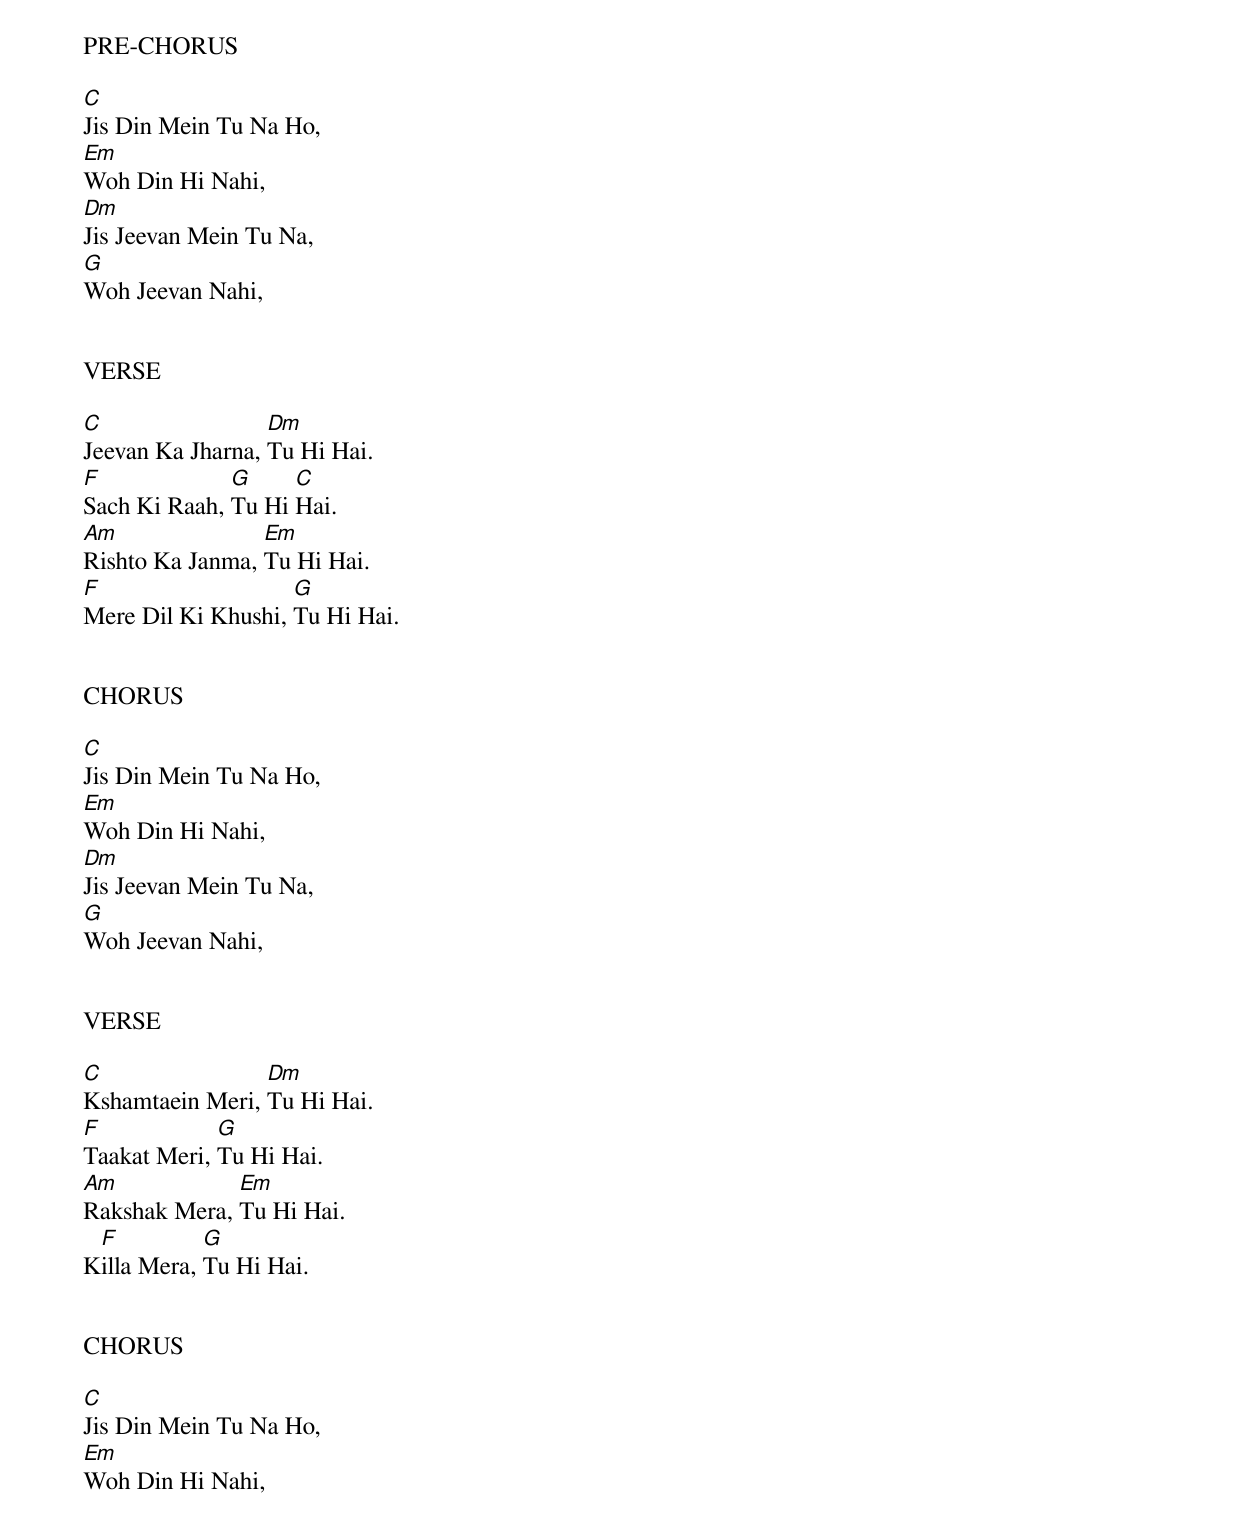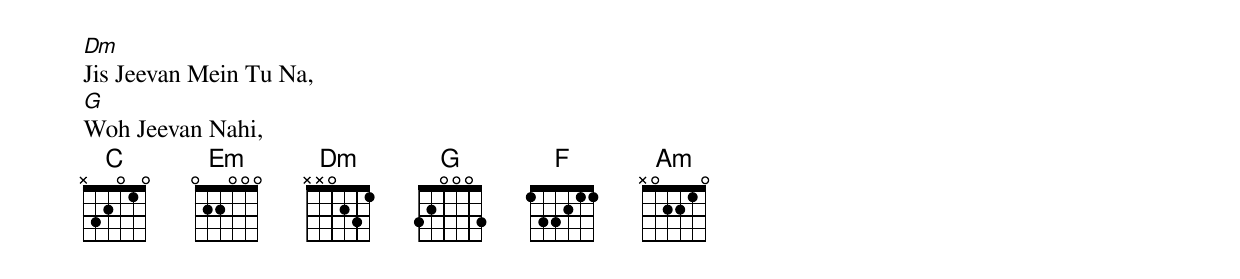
PRE-CHORUS

[C]Jis Din Mein Tu Na Ho,
[Em]Woh Din Hi Nahi,
[Dm]Jis Jeevan Mein Tu Na,
[G]Woh Jeevan Nahi,


VERSE

[C]Jeevan Ka Jharna, [Dm]Tu Hi Hai.
[F]Sach Ki Raah, [G]Tu Hi [C]Hai.
[Am]Rishto Ka Janma, [Em]Tu Hi Hai.
[F]Mere Dil Ki Khushi, [G]Tu Hi Hai.


CHORUS

[C]Jis Din Mein Tu Na Ho,
[Em]Woh Din Hi Nahi,
[Dm]Jis Jeevan Mein Tu Na,
[G]Woh Jeevan Nahi,


VERSE

[C]Kshamtaein Meri, [Dm]Tu Hi Hai.
[F]Taakat Meri, [G]Tu Hi Hai.
[Am]Rakshak Mera, [Em]Tu Hi Hai.
K[F]illa Mera, [G]Tu Hi Hai.


CHORUS

[C]Jis Din Mein Tu Na Ho,
[Em]Woh Din Hi Nahi,
[Dm]Jis Jeevan Mein Tu Na,
[G]Woh Jeevan Nahi,
